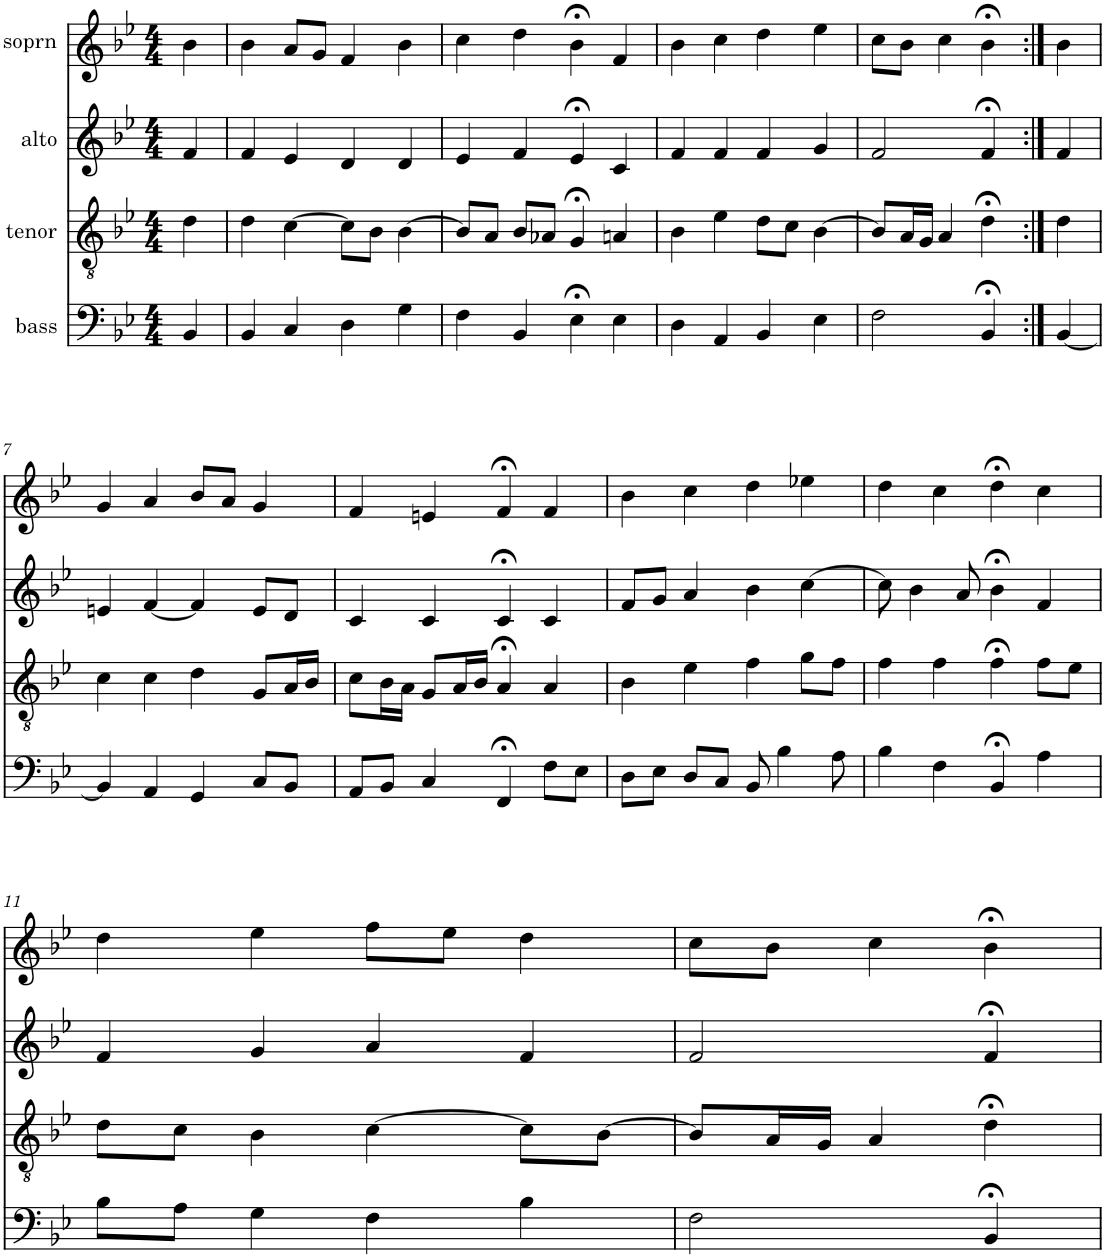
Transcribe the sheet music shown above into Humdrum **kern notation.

**kern	**kern	**kern	**kern
*part4	*part3	*part2	*part1
*staff4	*staff3	*staff2	*staff1
*I"bass	*I"tenor	*I"alto	*I"soprn
*clefF4	*clefGv2	*clefG2	*clefG2
*k[b-e-]	*k[b-e-]	*k[b-e-]	*k[b-e-]
*B-:	*B-:	*B-:	*B-:
*M4/4	*M4/4	*M4/4	*M4/4
=1	=1	=1	=1
4BB-/	4d\	4f/	4b-\
=2	=2	=2	=2
4BB-/	4d\	4f/	4b-\
4C/	[4c\	4e-/	8a/L
.	.	.	8g/J
4D\	8c\L]	4d/	4f/
.	8B-\J	.	.
4G\	[4B-\	4d/	4b-\
=3	=3	=3	=3
4F\	8B-/L]	4e-/	4cc\
.	8A/J	.	.
4BB-/	8B-/L	4f/	4dd\
.	8A-X/J	.	.
4E-;<\	4G;</	4e-;</	4b-;<\
4E-\	4An/	4c/	4f/
=4	=4	=4	=4
4D\	4B-\	4f/	4b-\
4AA/	4e-\	4f/	4cc\
4BB-/	8d\L	4f/	4dd\
.	8c\J	.	.
4E-\	[4B-\	4g/	4ee-\
=5	=5	=5	=5
2F\	8B-/L]	2f/	8cc\L
.	16A/L	.	8b-\J
.	16G/JJ	.	.
.	4A/	.	4cc\
4BB-;</	4d;<\	4f;</	4b-;<\
=6:|!	=6:|!	=6:|!	=6:|!
[4BB-/	4d\	4f/	4b-\
!!LO:LB:g=z
=7	=7	=7	=7
4BB-/]	4c\	4en/	4g/
4AA/	4c\	[4f/	4a/
4GG/	4d\	4f/]	8b-/L
.	.	.	8a/J
8C/L	8G/L	8e/L	4g/
8BB-/J	16A/L	8d/J	.
.	16B-/JJ	.	.
=8	=8	=8	=8
8AA/L	8c\L	4c/	4f/
8BB-/J	16B-\L	.	.
.	16A\JJ	.	.
4C/	8G/L	4c/	4en/
.	16A/L	.	.
.	16B-/JJ	.	.
4FF;</	4A;</	4c;</	4f;</
8F\L	4A/	4c/	4f/
8E-\J	.	.	.
=9	=9	=9	=9
8D\L	4B-\	8f/L	4b-\
8E-\J	.	8g/J	.
8D/L	4e-\	4a/	4cc\
8C/J	.	.	.
8BB-/	4f\	4b-\	4dd\
4B-\	.	.	.
.	8g\L	[4cc\	4ee-X\
8A\	8f\J	.	.
=10	=10	=10	=10
4B-\	4f\	8cc\]	4dd\
.	.	4b-\	.
4F\	4f\	.	4cc\
.	.	8a/	.
4BB-;</	4f;<\	4b-;<\	4dd;<\
4A\	8f\L	4f/	4cc\
.	8e-\J	.	.
!!LO:LB:g=z
=11	=11	=11	=11
8B-\L	8d\L	4f/	4dd\
8A\J	8c\J	.	.
4G\	4B-\	4g/	4ee-\
4F\	[4c\	4a/	8ff\L
.	.	.	8ee-\J
4B-\	8c\L]	4f/	4dd\
.	[8B-\J	.	.
=12	=12	=12	=12
2F\	8B-/L]	2f/	8cc\L
.	16A/L	.	8b-\J
.	16G/JJ	.	.
.	4A/	.	4cc\
4BB-;</	4d;<\	4f;</	4b-;<\
=	=	=	=
*-	*-	*-	*-
